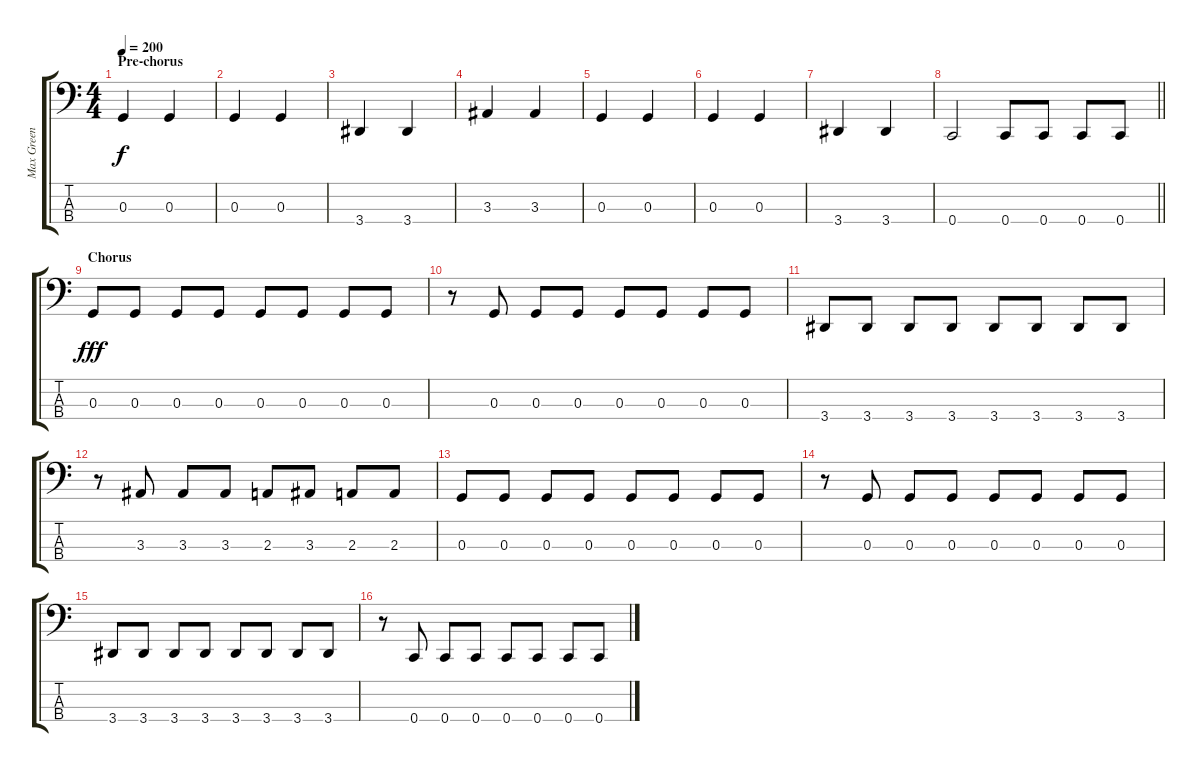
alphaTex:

\track ("Max Green" "Max Green") {instrument electricbassfinger}
\staff {score tabs}
\tuning (F2 C2 G1 C1) {hide}
\ts (4 4)
\section ("" "Pre-chorus")
\tempo 200
\clef f4
\ks c
0.3.4{dy f} 0.3.4 |
0.3.4 0.3.4 |
3.4.4 3.4.4 |
3.3.4 3.3.4 |
0.3.4 0.3.4 |
0.3.4 0.3.4 |
3.4.4 3.4.4 |
\barLineRight lightlight
0.4.2 0.4.8 0.4.8 0.4.8 0.4.8 |
\section ("" "Chorus")
0.3.8{dy fff} 0.3.8 0.3.8 0.3.8 0.3.8 0.3.8 0.3.8 0.3.8 |
r.8 0.3.8 0.3.8 0.3.8 0.3.8 0.3.8 0.3.8 0.3.8 |
3.4.8 3.4.8 3.4.8 3.4.8 3.4.8 3.4.8 3.4.8 3.4.8 |
r.8 3.3.8 3.3.8 3.3.8 2.3.8 3.3.8 2.3.8 2.3.8 |
0.3.8 0.3.8 0.3.8 0.3.8 0.3.8 0.3.8 0.3.8 0.3.8 |
r.8 0.3.8 0.3.8 0.3.8 0.3.8 0.3.8 0.3.8 0.3.8 |
3.4.8 3.4.8 3.4.8 3.4.8 3.4.8 3.4.8 3.4.8 3.4.8 |
r.8 0.4.8 0.4.8 0.4.8 0.4.8 0.4.8 0.4.8 0.4.8
